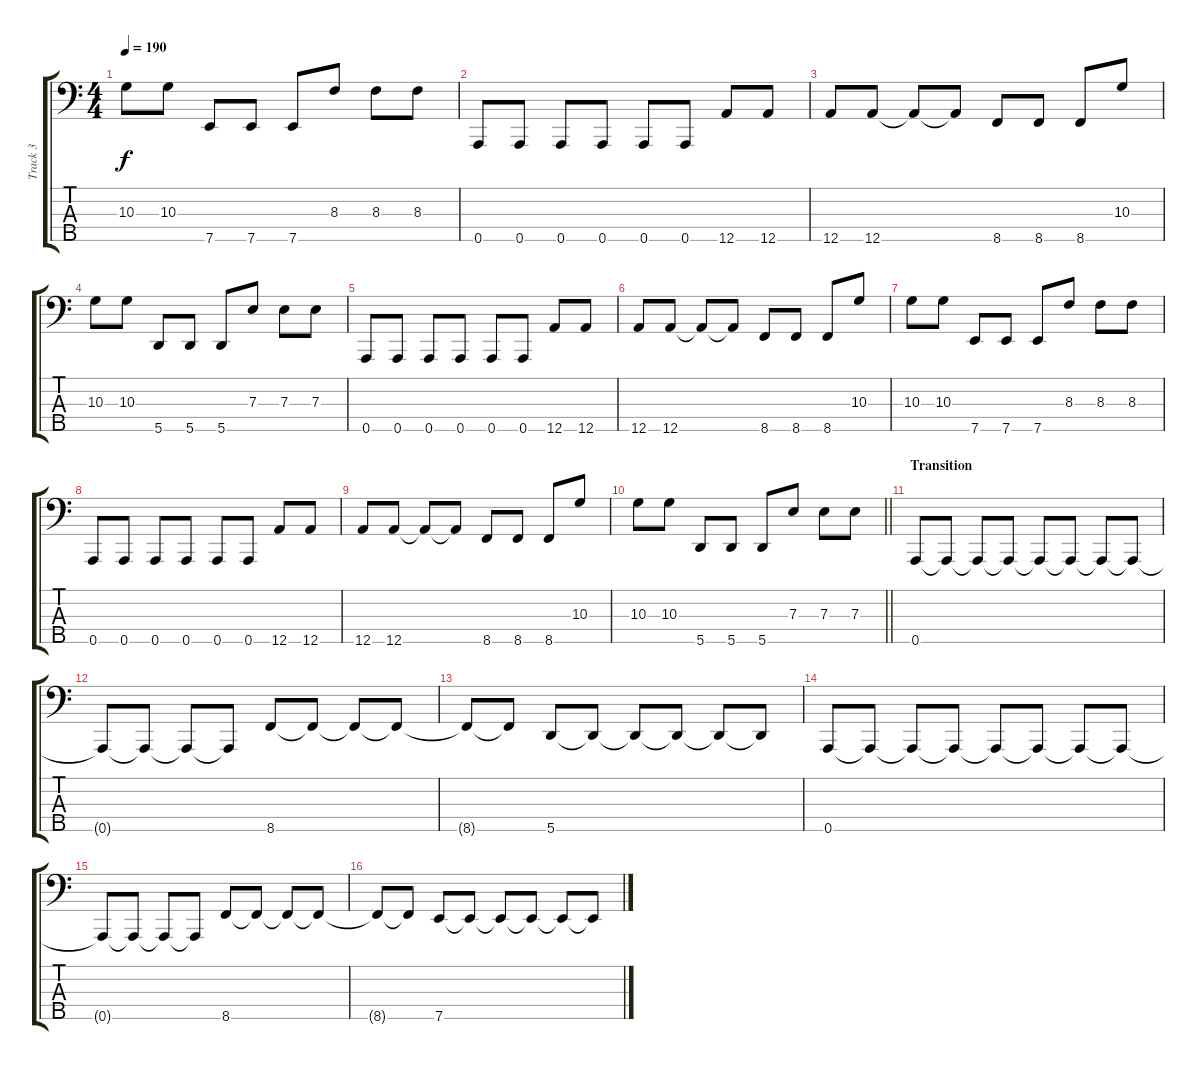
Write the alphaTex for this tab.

\track ("Track 3" "Track 3") {instrument slapbass1}
\staff {score tabs}
\tuning (G2 D2 A1 E1 A0) {hide}
\ts (4 4)
\tempo 190
\clef f4
\ks c
10.3.8{dy f} 10.3.8 7.5.8 7.5.8 7.5.8 8.3.8 8.3.8 8.3.8 |
0.5.8 0.5.8 0.5.8 0.5.8 0.5.8 0.5.8 12.5.8 12.5.8 |
12.5.8 12.5.8 12.5{t}.8 12.5{t}.8 8.5.8 8.5.8 8.5.8 10.3.8 |
10.3.8 10.3.8 5.5.8 5.5.8 5.5.8 7.3.8 7.3.8 7.3.8 |
0.5.8 0.5.8 0.5.8 0.5.8 0.5.8 0.5.8 12.5.8 12.5.8 |
12.5.8 12.5.8 12.5{t}.8 12.5{t}.8 8.5.8 8.5.8 8.5.8 10.3.8 |
10.3.8 10.3.8 7.5.8 7.5.8 7.5.8 8.3.8 8.3.8 8.3.8 |
0.5.8 0.5.8 0.5.8 0.5.8 0.5.8 0.5.8 12.5.8 12.5.8 |
12.5.8 12.5.8 12.5{t}.8 12.5{t}.8 8.5.8 8.5.8 8.5.8 10.3.8 |
\barLineRight lightlight
10.3.8 10.3.8 5.5.8 5.5.8 5.5.8 7.3.8 7.3.8 7.3.8 |
\section ("" "Transition")
0.5.8 0.5{t}.8 0.5{t}.8 0.5{t}.8 0.5{t}.8 0.5{t}.8 0.5{t}.8 0.5{t}.8 |
0.5{t}.8 0.5{t}.8 0.5{t}.8 0.5{t}.8 8.5.8 8.5{t}.8 8.5{t}.8 8.5{t}.8 |
8.5{t}.8 8.5{t}.8 5.5.8 5.5{t}.8 5.5{t}.8 5.5{t}.8 5.5{t}.8 5.5{t}.8 |
0.5.8 0.5{t}.8 0.5{t}.8 0.5{t}.8 0.5{t}.8 0.5{t}.8 0.5{t}.8 0.5{t}.8 |
0.5{t}.8 0.5{t}.8 0.5{t}.8 0.5{t}.8 8.5.8 8.5{t}.8 8.5{t}.8 8.5{t}.8 |
8.5{t}.8 8.5{t}.8 7.5.8 7.5{t}.8 7.5{t}.8 7.5{t}.8 7.5{t}.8 7.5{t}.8
